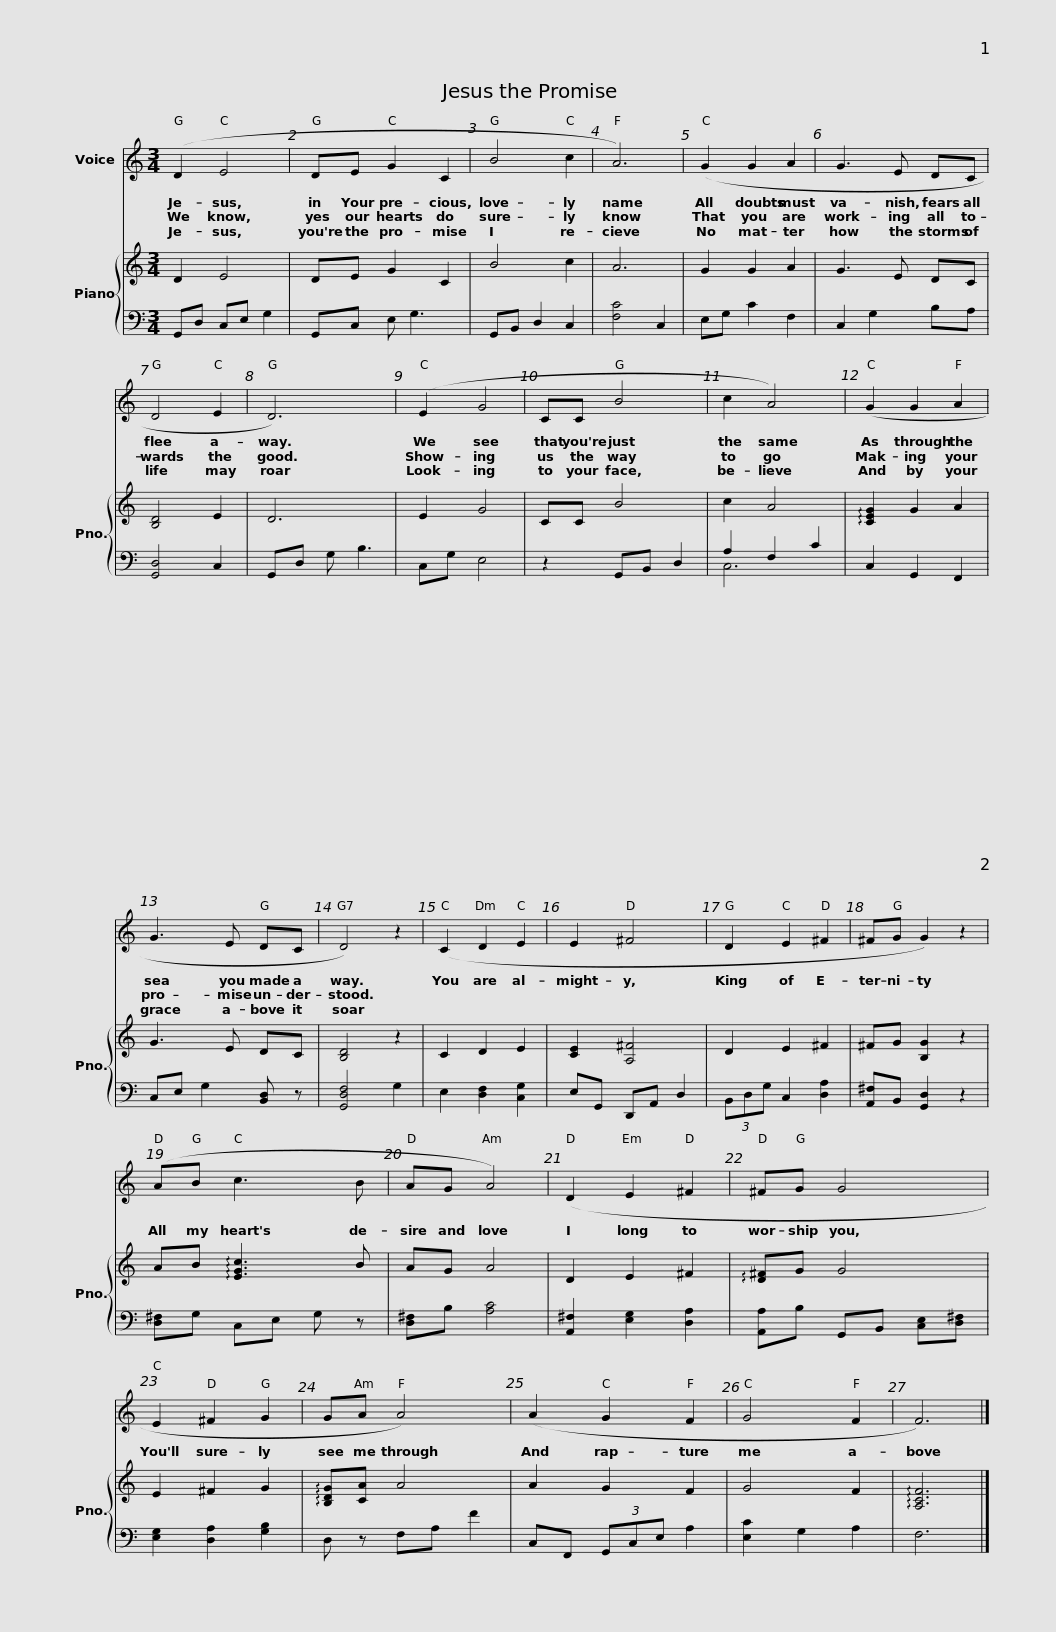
X:1
%%score 1 { 2 | ( 3 4 ) }
L:1/8
M:3/4
I:linebreak $
K:C
V:1 treble
V:2 treble
V:3 bass
V:4 bass
V:1
 (D2 E4 | DE G2 C2 | B4 c2 | A6) | (G2 G2 A2 |$ %5
 G3 E DC | D4 E2 | D6) | (E2 G4 | CC B4 | %10
 c2 A4) |$ (G2 G2 A2 | G3 E DC | D4) z2 | (C2 D2 E2 | %15
 E2 ^F4 | D2 E2 ^F2 |$ ^FG G2) z2 | (AB c3 B | AG A4) | %20
 (D2 E2 ^F2 | ^FG G4 | E2 ^F2 G2 |$ GA A4) | (A2 G2 F2 | %25
 G4 F2 | F6) |] %27
V:2
 D2 E4 | DE G2 C2 | B4 c2 | A6 | G2 G2 A2 |$ %5
 G3 E DC | [B,D]4 E2 | D6 | E2 G4 | CC B4 | %10
 c2 A4 |$ !arpeggio![CEG]2 G2 A2 | G3 E DC | [B,D]4 z2 | C2 D2 E2 | %15
 [CE]2 [A,^F]4 | D2 E2 ^F2 |$ ^FG [B,G]2 z2 | AB !arpeggio![EGc]3 B | AG A4 | %20
 D2 E2 ^F2 | !arpeggio![D^F]G G4 | E2 ^F2 G2 |$ !arpeggio![B,DG][CA] A4 | A2 G2 F2 | %25
 G4 F2 | !arpeggio![A,CF]6 |] %27
V:3
 G,,D, C,E, G,2 | G,,C, E, G,3 | G,,B,, D,2 C,2 | [F,C]4 C,2 | E,G, C2 F,2 |$ %5
 C,2 G,2 B,A, | [G,,D,]4 C,2 | G,,D, G, B,3 | C,G, E,4 | z2 G,,B,, D,2 | %10
 A,2 F,2 C2 |$ C,2 G,,2 F,,2 | C,E, G,2 [B,,D,] z | [G,,D,F,]4 G,2 | E,2 [D,F,]2 [C,G,]2 | %15
 E,G,, D,,A,, D,2 | (3B,,D,G, C,2 [D,A,]2 |$ [A,,^F,]B,, [G,,D,]2 z2 | [D,^F,]G, C,E, G, z | [D,^F,]B, [A,C]4 | %20
 [A,,^F,]2 [E,G,]2 [D,A,]2 | [A,,A,]B, G,,B,, [C,E,][D,^F,] | [E,G,]2 [D,A,]2 [G,B,]2 |$ D, z F,A, F2 | C,F,, (3G,,C,E, A,2 | %25
 [E,C]2 G,2 A,2 | F,6 |] %27
V:4
 x6 | x6 | x6 | x6 | x6 |$ %5
 x6 | x6 | x6 | x6 | x6 | %10
 C,6 |$ x6 | x6 | x6 | x6 | %15
 x6 | x6 |$ x6 | x6 | x6 | %20
 x6 | x6 | x6 |$ x6 | x6 | %25
 x6 | x6 |] %27
